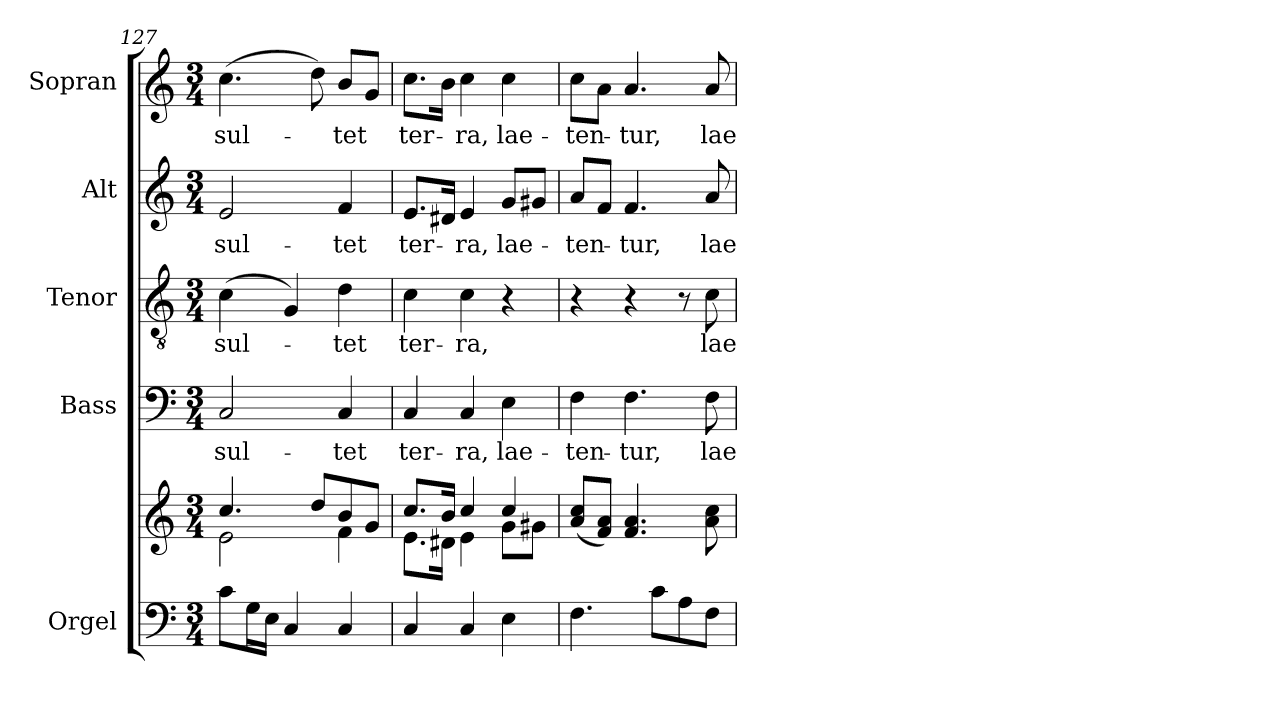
**kern	**kern	**kern	**text	**kern	**text	**kern	**text	**kern	**text
*part5	*part5	*part4	*part4	*part3	*part3	*part2	*part2	*part1	*part1
*staff6	*staff5	*staff4	*staff4	*staff3	*staff3	*staff2	*staff2	*staff1	*staff1
*I"Orgel	*	*I"Bass	*	*I"Tenor	*	*I"Alt	*	*I"Sopran	*
*I'Org.	*	*I'B.	*	*I'T.	*	*I'A.	*	*I'S.	*
*clefF4	*clefG2	*clefF4	*	*clefGv2	*	*clefG2	*	*clefG2	*
*k[]	*k[]	*k[]	*	*k[]	*	*k[]	*	*k[]	*
*C:	*C:	*C:	*	*C:	*	*C:	*	*C:	*
*M3/4	*M3/4	*M3/4	*	*M3/4	*	*M3/4	*	*M3/4	*
=127	=127	=127	=127	=127	=127	=127	=127	=127	=127
*	*^	*	*	*	*	*	*	*	*
!	!	!	!	!LO:LY:b	!	!LO:LY:b	!	!LO:LY:b	!	!LO:LY:b
8c\L	4.cc/	2e\	2C/	-sul-	(>4c\	-sul-	2e/	-sul-	(>4.cc\	-sul-
16G\L	.	.	.	.	.	.	.	.	.	.
16E\JJ	.	.	.	.	.	.	.	.	.	.
4C/	.	.	.	.	4G/)	.	.	.	.	.
.	8dd/L	.	.	.	.	.	.	.	8dd\)	.
!	!	!	!	!LO:LY:b	!	!LO:LY:b	!	!LO:LY:b	!	!LO:LY:b
4C/	8b/	4f\	4C/	-tet	4d\	-tet	4f/	-tet	8b/L	-tet
.	8g/J	.	.	.	.	.	.	.	8g/J	.
=128	=128	=128	=128	=128	=128	=128	=128	=128	=128	=128
!	!	!	!	!LO:LY:b	!	!LO:LY:b	!	!LO:LY:b	!	!LO:LY:b
4C/	8.cc/L	8.e\L	4C/	ter-	4c\	ter-	8.e/L	ter-	8.cc\L	ter-
.	16b/Jk	16d#X\Jk	.	.	.	.	16d#X/Jk	.	16b\Jk	.
!	!	!	!	!LO:LY:b	!	!LO:LY:b	!	!LO:LY:b	!	!LO:LY:b
4C/	4cc/	4e\	4C/	-ra,	4c\	-ra,	4e/	-ra,	4cc\	-ra,
!	!	!	!	!LO:LY:b	!	!	!	!LO:LY:b	!	!LO:LY:b
4E\	4cc/	8g\L	4E\	lae-	4r	.	8g/L	lae-	4cc\	lae-
.	.	8g#X\J	.	.	.	.	8g#X/J	.	.	.
=129	=129	=129	=129	=129	=129	=129	=129	=129	=129	=129
!	!	!	!	!LO:LY:b	!	!	!	!LO:LY:b	!	!LO:LY:b
*	*v	*v	*	*	*	*	*	*	*	*
4.F\	(<8a/ 8cc/L	4F\	-ten-	4r	.	8a/L	-ten-	8cc\L	-ten-
.	8f/ 8a/J)	.	.	.	.	8f/J	.	8a\J	.
!	!	!	!LO:LY:b	!	!	!	!LO:LY:b	!	!LO:LY:b
.	4.f/ 4.a/	4.F\	-tur,	4r	.	4.f/	-tur,	4.a/	-tur,
8c\L	.	.	.	.	.	.	.	.	.
8A\	.	.	.	8r	.	.	.	.	.
!	!	!	!LO:LY:b	!	!LO:LY:b	!	!LO:LY:b	!	!LO:LY:b
8F\J	8a\ 8cc\	8F\	lae-	8c\	lae-	8a/	lae-	8a/	lae-
=	=	=	=	=	=	=	=	=	=
*-	*-	*-	*-	*-	*-	*-	*-	*-	*-
